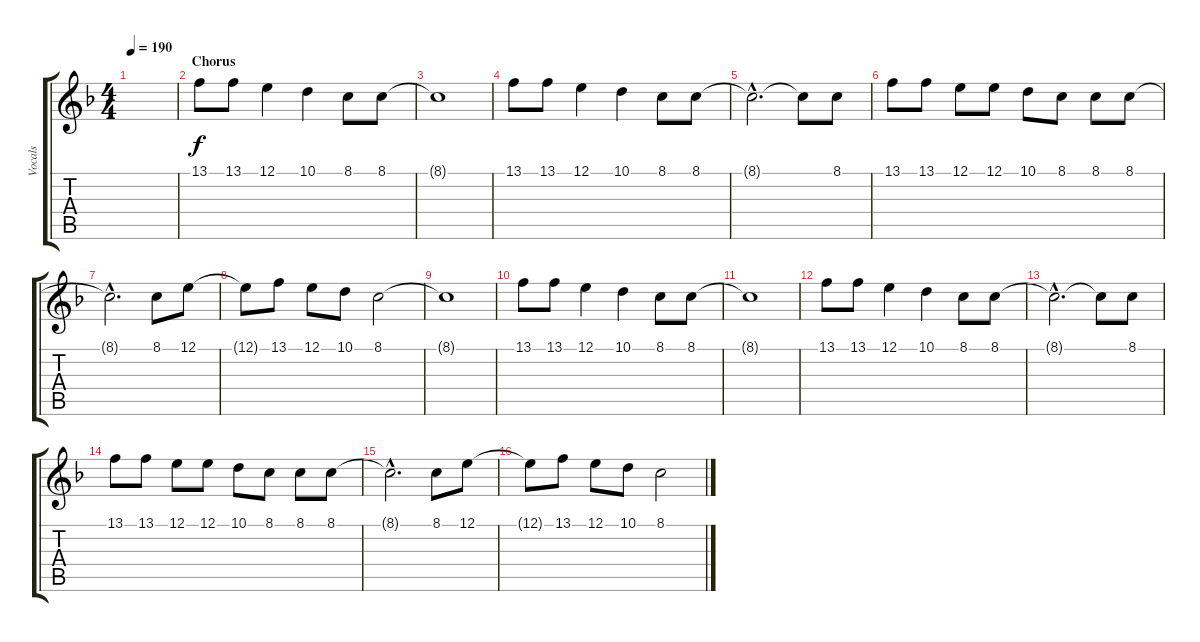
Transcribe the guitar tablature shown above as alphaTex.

\track ("Vocals" "Vocals") {instrument baritonesax}
\staff {score tabs}
\tuning (E4 B3 G3 D3 A2 E2) {hide}
\ts (4 4)
\tempo 190
\clef g2
\ks f
|
\section ("" "Chorus")
13.1.8 13.1.8 12.1.4 10.1.4 8.1.8 8.1.8 |
8.1{t}.1 |
13.1.8 13.1.8 12.1.4 10.1.4 8.1.8 8.1.8 |
8.1{hac t}.2{d} 8.1{t}.8 8.1.8 |
13.1.8 13.1.8 12.1.8 12.1.8 10.1.8 8.1.8 8.1.8 8.1.8 |
8.1{hac t}.2{d} 8.1.8 12.1.8 |
12.1{t}.8 13.1.8 12.1.8 10.1.8 8.1.2 |
8.1{t}.1 |
13.1.8 13.1.8 12.1.4 10.1.4 8.1.8 8.1.8 |
8.1{t}.1 |
13.1.8 13.1.8 12.1.4 10.1.4 8.1.8 8.1.8 |
8.1{hac t}.2{d} 8.1{t}.8 8.1.8 |
13.1.8 13.1.8 12.1.8 12.1.8 10.1.8 8.1.8 8.1.8 8.1.8 |
8.1{hac t}.2{d} 8.1.8 12.1.8 |
12.1{t}.8 13.1.8 12.1.8 10.1.8 8.1.2
